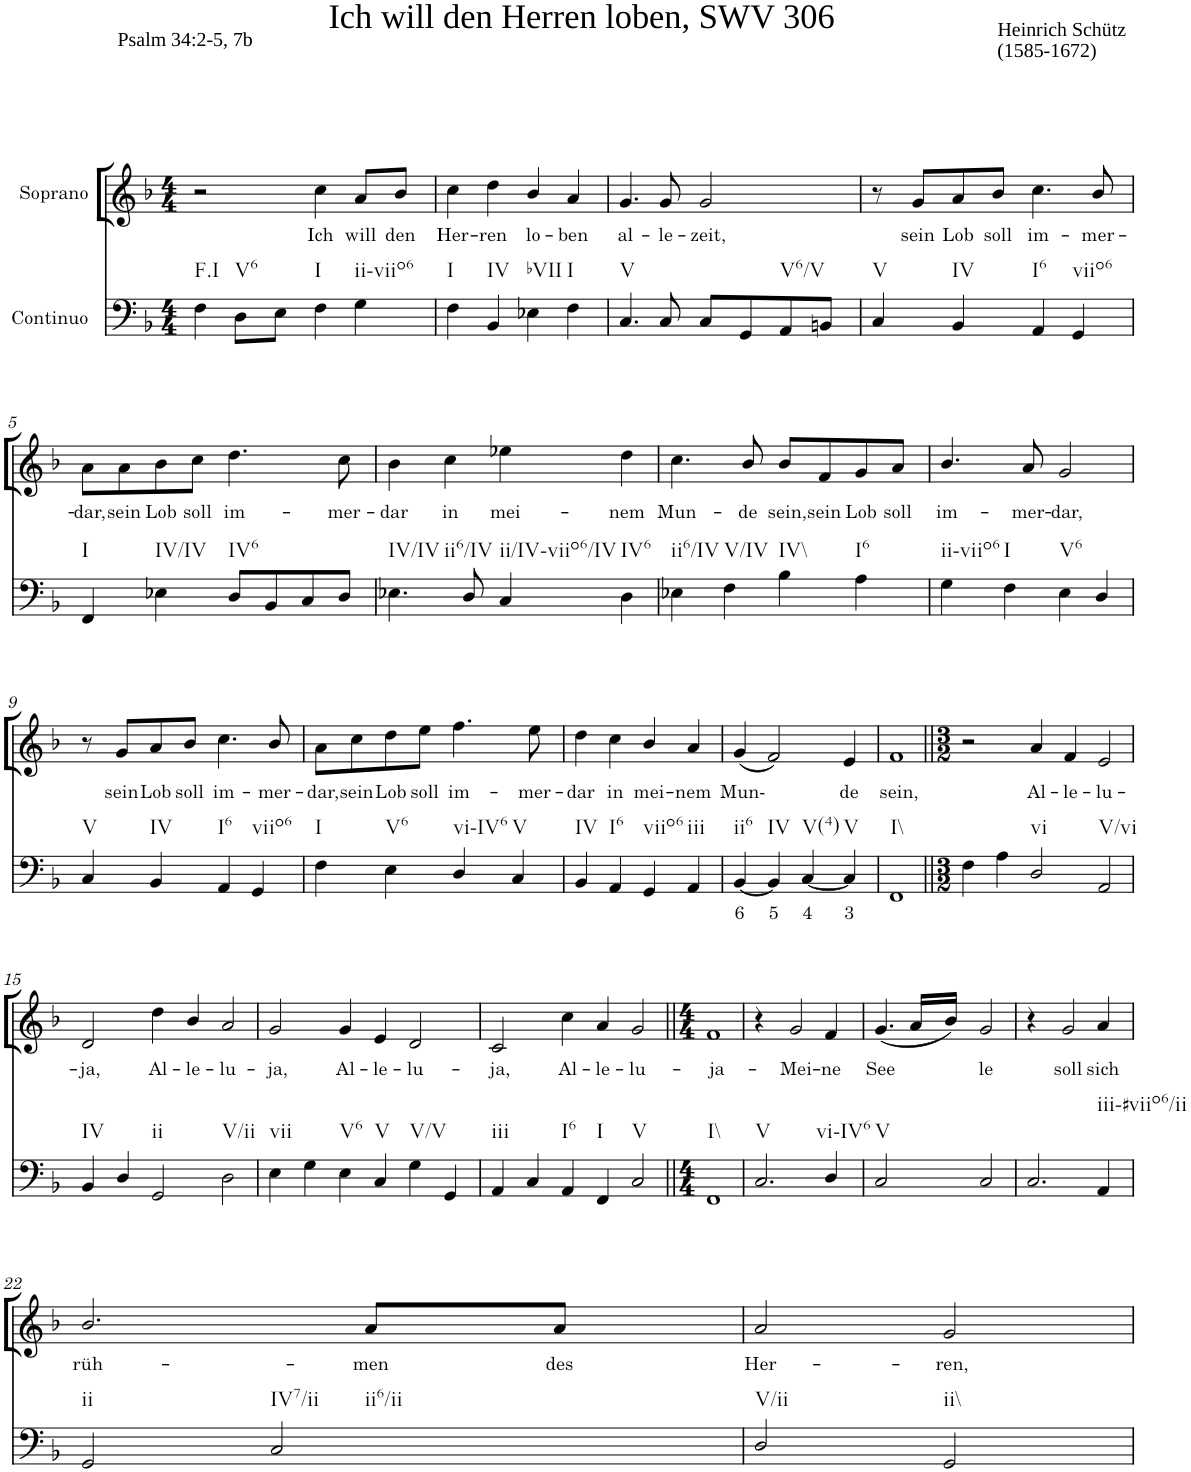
**kern	**text	**kern	**text
*part2	*part2	*part1	*part1
*staff2	*staff2	*staff1	*staff1
*I"Continuo	*	*I"Soprano	*
*clefF4	*	*clefG2	*
*k[b-]	*	*k[b-]	*
*M4/4	*	*M4/4	*
=1	=1	=1	=1
!	!	!LO:TX:a:t=Ich will den Herren loben, SWV 306	!
!	!	!LO:TX:a:t=Heinrich Schütz	!
!	!	!LO:TX:a:t=(1585-1672)	!
!	!	!LO:TX:a:t=Psalm 34&colon;2-5, 7b	!
!LO:TX:b:t=F.I	!	!	!
4F\	.	2r	.
!LO:TX:b:t=V6	!	!	!
8D\L	.	.	.
8E\J	.	.	.
!LO:TX:b:t=I	!	!	!
!	!	!	!LO:LY:b
4F\	.	4cc\	Ich
!LO:TX:b:t=ii-viio6	!	!	!
!	!	!	!LO:LY:b
4G\	.	8a/L	will
!	!	!	!LO:LY:b
.	.	8b-/J	den
=2	=2	=2	=2
!LO:TX:b:t=I	!	!	!
!	!	!	!LO:LY:b
4F\	.	4cc\	Her-
!LO:TX:b:t=IV	!	!	!
!	!	!	!LO:LY:b
4BB-/	.	4dd\	ren
!LO:TX:b:t=bVII	!	!	!
!	!	!	!LO:LY:b
4E-X\	.	4b-/	lo-
!LO:TX:b:t=I	!	!	!
!	!	!	!LO:LY:b
4F\	.	4a/	ben
=3	=3	=3	=3
!LO:TX:b:t=V	!	!	!
!	!	!	!LO:LY:b
4.C/	.	4.g/	al-
!	!	!	!LO:LY:b
8C/	.	8g/	le-
!	!	!	!LO:LY:b
8C/L	.	2g/	zeit,
8GG/	.	.	.
!LO:TX:b:t=V6/V	!	!	!
8AA/	.	.	.
8BBn/J	.	.	.
=4	=4	=4	=4
!LO:TX:b:t=V	!	!	!
4C/	.	8r	.
!	!	!	!LO:LY:b
.	.	8g/L	sein
!LO:TX:b:t=IV	!	!	!
!	!	!	!LO:LY:b
4BB-/	.	8a/	Lob
!	!	!	!LO:LY:b
.	.	8b-/J	soll
!LO:TX:b:t=I6	!	!	!
!	!	!	!LO:LY:b
4AA/	.	4.cc\	im-
!LO:TX:b:t=viio6	!	!	!
4GG/	.	.	.
!	!	!	!LO:LY:b
.	.	8b-/	mer-
!!LO:LB:g=z
=5	=5	=5	=5
!LO:TX:b:t=I	!	!	!
!	!	!	!LO:LY:b
4FF/	.	8a\L	dar,
!	!	!	!LO:LY:b
.	.	8a\	sein
!LO:TX:b:t=IV/IV	!	!	!
!	!	!	!LO:LY:b
4E-X\	.	8b-\	Lob
!	!	!	!LO:LY:b
.	.	8cc\J	soll
!LO:TX:b:t=IV6	!	!	!
!	!	!	!LO:LY:b
8D/L	.	4.dd\	im-
8BB-/	.	.	.
8C/	.	.	.
!	!	!	!LO:LY:b
8D/J	.	8cc\	mer-
=6	=6	=6	=6
!LO:TX:b:t=IV/IV	!	!	!
!LO:TX:b:t=ii6/IV	!	!	!
!	!	!	!LO:LY:b
4.E-X\	.	4b-\	dar
!	!	!	!LO:LY:b
.	.	4cc\	in
8D/	.	.	.
!LO:TX:b:t=ii/IV-viio6/IV	!	!	!
!	!	!	!LO:LY:b
4C/	.	4ee-X\	mei-
!LO:TX:b:t=IV6	!	!	!
!	!	!	!LO:LY:b
4D\	.	4dd\	nem
=7	=7	=7	=7
!LO:TX:b:t=ii6/IV	!	!	!
!	!	!	!LO:LY:b
4E-X\	.	4.cc\	Mun-
!LO:TX:b:t=V/IV	!	!	!
4F\	.	.	.
!	!	!	!LO:LY:b
.	.	8b-/	de
!LO:TX:b:t=IV\\	!	!	!
!	!	!	!LO:LY:b
4B-\	.	8b-/L	sein,
!	!	!	!LO:LY:b
.	.	8f/	sein
!LO:TX:b:t=I6	!	!	!
!	!	!	!LO:LY:b
4A\	.	8g/	Lob
!	!	!	!LO:LY:b
.	.	8a/J	soll
=8	=8	=8	=8
!LO:TX:b:t=ii-viio6	!	!	!
!	!	!	!LO:LY:b
4G\	.	4.b-/	im-
!LO:TX:b:t=I	!	!	!
4F\	.	.	.
!	!	!	!LO:LY:b
.	.	8a/	mer-
!LO:TX:b:t=V6	!	!	!
!	!	!	!LO:LY:b
4E\	.	2g/	dar,
4D/	.	.	.
!!LO:LB:g=z
=9	=9	=9	=9
!LO:TX:b:t=V	!	!	!
4C/	.	8r	.
!	!	!	!LO:LY:b
.	.	8g/L	sein
!LO:TX:b:t=IV	!	!	!
!	!	!	!LO:LY:b
4BB-/	.	8a/	Lob
!	!	!	!LO:LY:b
.	.	8b-/J	soll
!LO:TX:b:t=I6	!	!	!
!	!	!	!LO:LY:b
4AA/	.	4.cc\	im-
!LO:TX:b:t=viio6	!	!	!
4GG/	.	.	.
!	!	!	!LO:LY:b
.	.	8b-/	mer-
=10	=10	=10	=10
!LO:TX:b:t=I	!	!	!
!	!	!	!LO:LY:b
4F\	.	8a\L	dar,
!	!	!	!LO:LY:b
.	.	8cc\	sein
!LO:TX:b:t=V6	!	!	!
!	!	!	!LO:LY:b
4E\	.	8dd\	Lob
!	!	!	!LO:LY:b
.	.	8ee\J	soll
!LO:TX:b:t=vi-IV6	!	!	!
!	!	!	!LO:LY:b
4D/	.	4.ff\	im-
!LO:TX:b:t=V	!	!	!
4C/	.	.	.
!	!	!	!LO:LY:b
.	.	8ee\	mer-
=11	=11	=11	=11
!LO:TX:b:t=IV	!	!	!
!	!	!	!LO:LY:b
4BB-/	.	4dd\	dar
!LO:TX:b:t=I6	!	!	!
!	!	!	!LO:LY:b
4AA/	.	4cc\	in
!LO:TX:b:t=viio6	!	!	!
!	!	!	!LO:LY:b
4GG/	.	4b-/	mei-
!LO:TX:b:t=iii	!	!	!
!	!	!	!LO:LY:b
4AA/	.	4a/	nem
=12	=12	=12	=12
!LO:TX:b:t=ii6	!	!	!
!	!LO:LY:b	!	!LO:LY:b
[4BB-/	6	(4g/	Mun-
!LO:TX:b:t=IV	!	!	!
!	!LO:LY:b	!	!
4BB-/]	5	2f/)	.
!LO:TX:b:t=V(4)	!	!	!
!	!LO:LY:b	!	!
[4C/	4	.	.
!LO:TX:b:t=V	!	!	!
!	!LO:LY:b	!	!LO:LY:b
4C/]	3	4e/	de
=13	=13	=13	=13
!LO:TX:b:t=I\\	!	!	!
!	!	!	!LO:LY:b
1FF	.	1f	sein,
=14||	=14||	=14||	=14||
*M3/2	*	*M3/2	*
4F\	.	2r	.
4A\	.	.	.
!LO:TX:b:t=vi	!	!	!
!	!	!	!LO:LY:b
2D/	.	4a/	Al-
!	!	!	!LO:LY:b
.	.	4f/	le-
!LO:TX:b:t=V/vi	!	!	!
!	!	!	!LO:LY:b
2AA/	.	2e/	lu-
!!LO:LB:g=z
=15	=15	=15	=15
!LO:TX:b:t=IV	!	!	!
!	!	!	!LO:LY:b
4BB-/	.	2d/	ja,
4D/	.	.	.
!LO:TX:b:t=ii	!	!	!
!	!	!	!LO:LY:b
2GG/	.	4dd\	Al-
!	!	!	!LO:LY:b
.	.	4b-/	le-
!LO:TX:b:t=V/ii	!	!	!
!	!	!	!LO:LY:b
2D\	.	2a/	lu-
=16	=16	=16	=16
!LO:TX:b:t=vii	!	!	!
!	!	!	!LO:LY:b
4E\	.	2g/	ja,
4G\	.	.	.
!LO:TX:b:t=V6	!	!	!
!	!	!	!LO:LY:b
4E\	.	4g/	Al-
!LO:TX:b:t=V	!	!	!
!	!	!	!LO:LY:b
4C/	.	4e/	le-
!LO:TX:b:t=V/V	!	!	!
!	!	!	!LO:LY:b
4G\	.	2d/	lu-
4GG/	.	.	.
=17	=17	=17	=17
!LO:TX:b:t=iii	!	!	!
!	!	!	!LO:LY:b
4AA/	.	2c/	ja,
4C/	.	.	.
!LO:TX:b:t=I6	!	!	!
!	!	!	!LO:LY:b
4AA/	.	4cc\	Al-
!LO:TX:b:t=I	!	!	!
!	!	!	!LO:LY:b
4FF/	.	4a/	le-
!LO:TX:b:t=V	!	!	!
!	!	!	!LO:LY:b
2C/	.	2g/	lu-
=18||	=18||	=18||	=18||
*M4/4	*	*M4/4	*
!LO:TX:b:t=I\\	!	!	!
!	!	!	!LO:LY:b
1FF	.	1f	ja-
=19	=19	=19	=19
!LO:TX:b:t=V	!	!	!
2.C/	.	4r	.
!	!	!	!LO:LY:b
.	.	2g/	Mei-
!LO:TX:b:t=vi-IV6	!	!	!
!	!	!	!LO:LY:b
4D/	.	4f/	ne
=20	=20	=20	=20
!LO:TX:b:t=V	!	!	!
!	!	!	!LO:LY:b
2C/	.	(4.g/	See
.	.	16a/LL	.
.	.	16b-/JJ)	.
!	!	!	!LO:LY:b
2C/	.	2g/	le
=21	=21	=21	=21
2.C/	.	4r	.
!	!	!	!LO:LY:b
.	.	2g/	soll
!LO:TX:b:t=iii-#viio6/ii	!	!	!
!	!	!	!LO:LY:b
4AA/	.	4a/	sich
!!LO:LB:g=z
=22	=22	=22	=22
!LO:TX:b:t=ii	!	!	!
!	!	!	!LO:LY:b
2GG/	.	2.b-/	rüh-
!LO:TX:b:t=IV7/ii	!	!	!
!LO:TX:b:t=ii6/ii	!	!	!
2C/	.	.	.
!	!	!	!LO:LY:b
.	.	8a/L	men
!	!	!	!LO:LY:b
.	.	8a/J	des
=23	=23	=23	=23
!LO:TX:b:t=V/ii	!	!	!
!	!	!	!LO:LY:b
2D/	.	2a/	Her-
!LO:TX:b:t=ii\\	!	!	!
!	!	!	!LO:LY:b
2GG/	.	2g/	ren,
=	=	=	=
*-	*-	*-	*-
